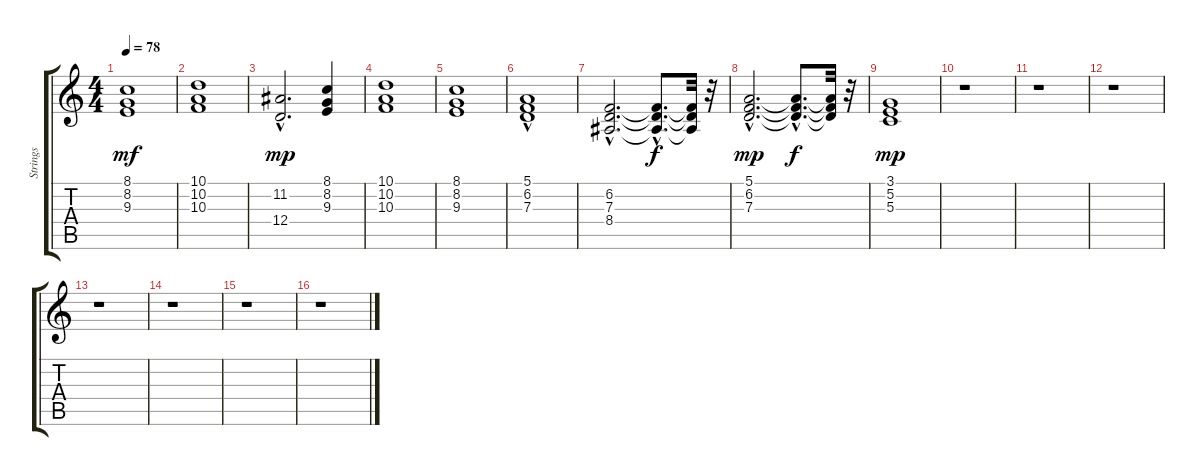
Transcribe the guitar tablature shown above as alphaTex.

\track ("Strings             " "Strings   ") {instrument stringensemble1}
\staff {score tabs}
\tuning (E4 B3 G3 D3 A2 E2) {hide}
\ts (4 4)
\tempo 78
\clef g2
\ks c
(8.1 8.2 9.3).1{dy mf} |
(10.1 10.2 10.3).1 |
(11.2{hac} 12.4{hac}).2{d dy mp} (8.1 8.2 9.3).4 |
(10.1 10.2 10.3).1 |
(8.1 8.2 9.3).1 |
(5.1 6.2{hac} 7.3{hac}).1 |
(6.2{hac} 7.3{hac} 8.4{hac}).2{d} (6.2{hac t} 7.3{hac t} 8.4{hac t}).8{d dy f} (6.2{t} 7.3{t} 8.4{t}).32 r.32 |
(5.1{hac} 6.2{hac} 7.3{hac}).2{d dy mp} (5.1{hac t} 6.2{hac t} 7.3{hac t}).8{d dy f} (5.1{t} 6.2{t} 7.3{t}).32 r.32 |
(3.1 5.2 5.3).1{dy mp} |
r.1 |
r.1 |
r.1 |
r.1 |
r.1 |
r.1 |
r.1
